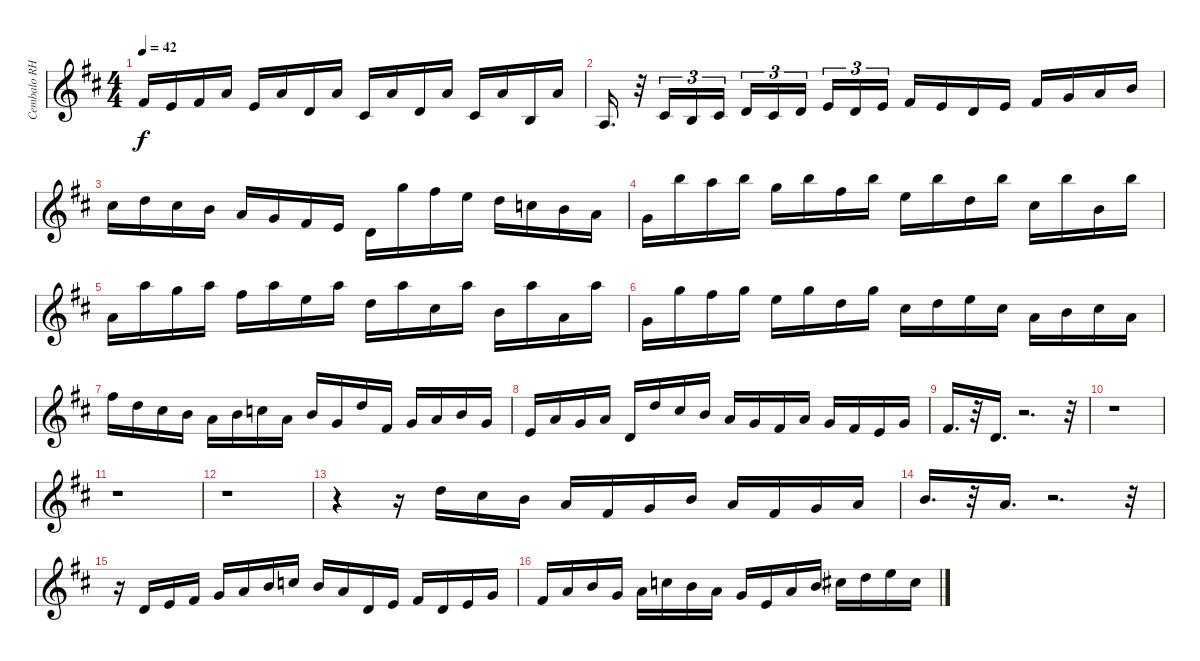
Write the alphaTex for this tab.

\track ("Cembalo RH" "Cembalo RH") {mute instrument acousticgrandpiano}
\staff {score}
\tuning (E4 B3 G3 D3 A2 E2) {hide}
\ts (4 4)
\tempo 42
\clef g2
\ks d
11.3.16{dy f} 9.3.16 11.3.16 10.2.16 9.3.16 10.2.16 7.3.16 5.1.16 6.3.16 5.1.16 3.2.16 5.1.16 2.2.16 5.1.16 0.2.16 5.1.16 |
2.3.16{d} r.32 2.2.16{tu (3 2)} 0.2.16{tu (3 2)} 2.2.16{tu (3 2)} 3.2.16{tu (3 2)} 2.2.16{tu (3 2)} 3.2.16{tu (3 2) beam splitsecondary} 0.1.16{tu (3 2)} 3.2.16{tu (3 2)} 0.1.16{tu (3 2)} 2.1.16 0.1.16 3.2.16 0.1.16 2.1.16 3.1.16 5.1.16 7.1.16 |
9.1.16 10.1.16 9.1.16 7.1.16 5.1.16 3.1.16 2.1.16 0.1.16 3.2.16 15.1.16 14.1.16 12.1.16 10.1.16 8.1.16 7.1.16 5.1.16 |
3.1.16 19.1.16 17.1.16 19.1.16 20.2.16 19.1.16 19.2.16 19.1.16 17.2.16 19.1.16 19.3.16 19.1.16 18.3.16 19.1.16 16.3.16 19.1.16 |
19.4.16 17.1.16 15.1.16 17.1.16 14.1.16 17.1.16 17.2.16 17.1.16 15.2.16 17.1.16 14.2.16 17.1.16 16.3.16 17.1.16 14.3.16 17.1.16 |
17.4.16 15.1.16 14.1.16 15.1.16 12.1.16 15.1.16 15.2.16 15.1.16 14.2.16 15.2.16 12.1.16 14.2.16 14.3.16 12.2.16 14.2.16 14.3.16 |
14.1.16 15.2.16 14.2.16 12.2.16 14.3.16 12.2.16 13.2.16 14.3.16 12.2.16 12.3.16 10.1.16 11.3.16 12.3.16 10.2.16 12.2.16 12.3.16 |
0.1.16 10.2.16 8.2.16 10.2.16 7.3.16 10.1.16 9.1.16 7.1.16 5.1.16 3.1.16 2.1.16 5.1.16 3.1.16 2.1.16 0.1.16 3.1.16 |
2.1.16{d} r.32 3.2.16{d} r.2{d} r.32 |
r.1 |
r.1 |
r.1 |
r.4 r.16 10.1.16 9.1.16 7.1.16 5.1.16 7.2.16 8.2.16 7.1.16 5.1.16 7.2.16 8.2.16 5.1.16 |
7.1.16{d} r.32 5.1.16{d} r.2{d} r.32 |
r.16 7.3.16 5.2.16 7.2.16 8.2.16 5.1.16 7.1.16 8.1.16 7.1.16 5.1.16 7.3.16 5.2.16 7.2.16 7.3.16 0.1.16 3.1.16 |
2.1.16 5.1.16 7.1.16 8.2.16 5.1.16 8.1.16 7.1.16 5.1.16 3.1.16 0.1.16 5.1.16 7.1.16 9.1.16 10.1.16 12.1.16 9.1.16
